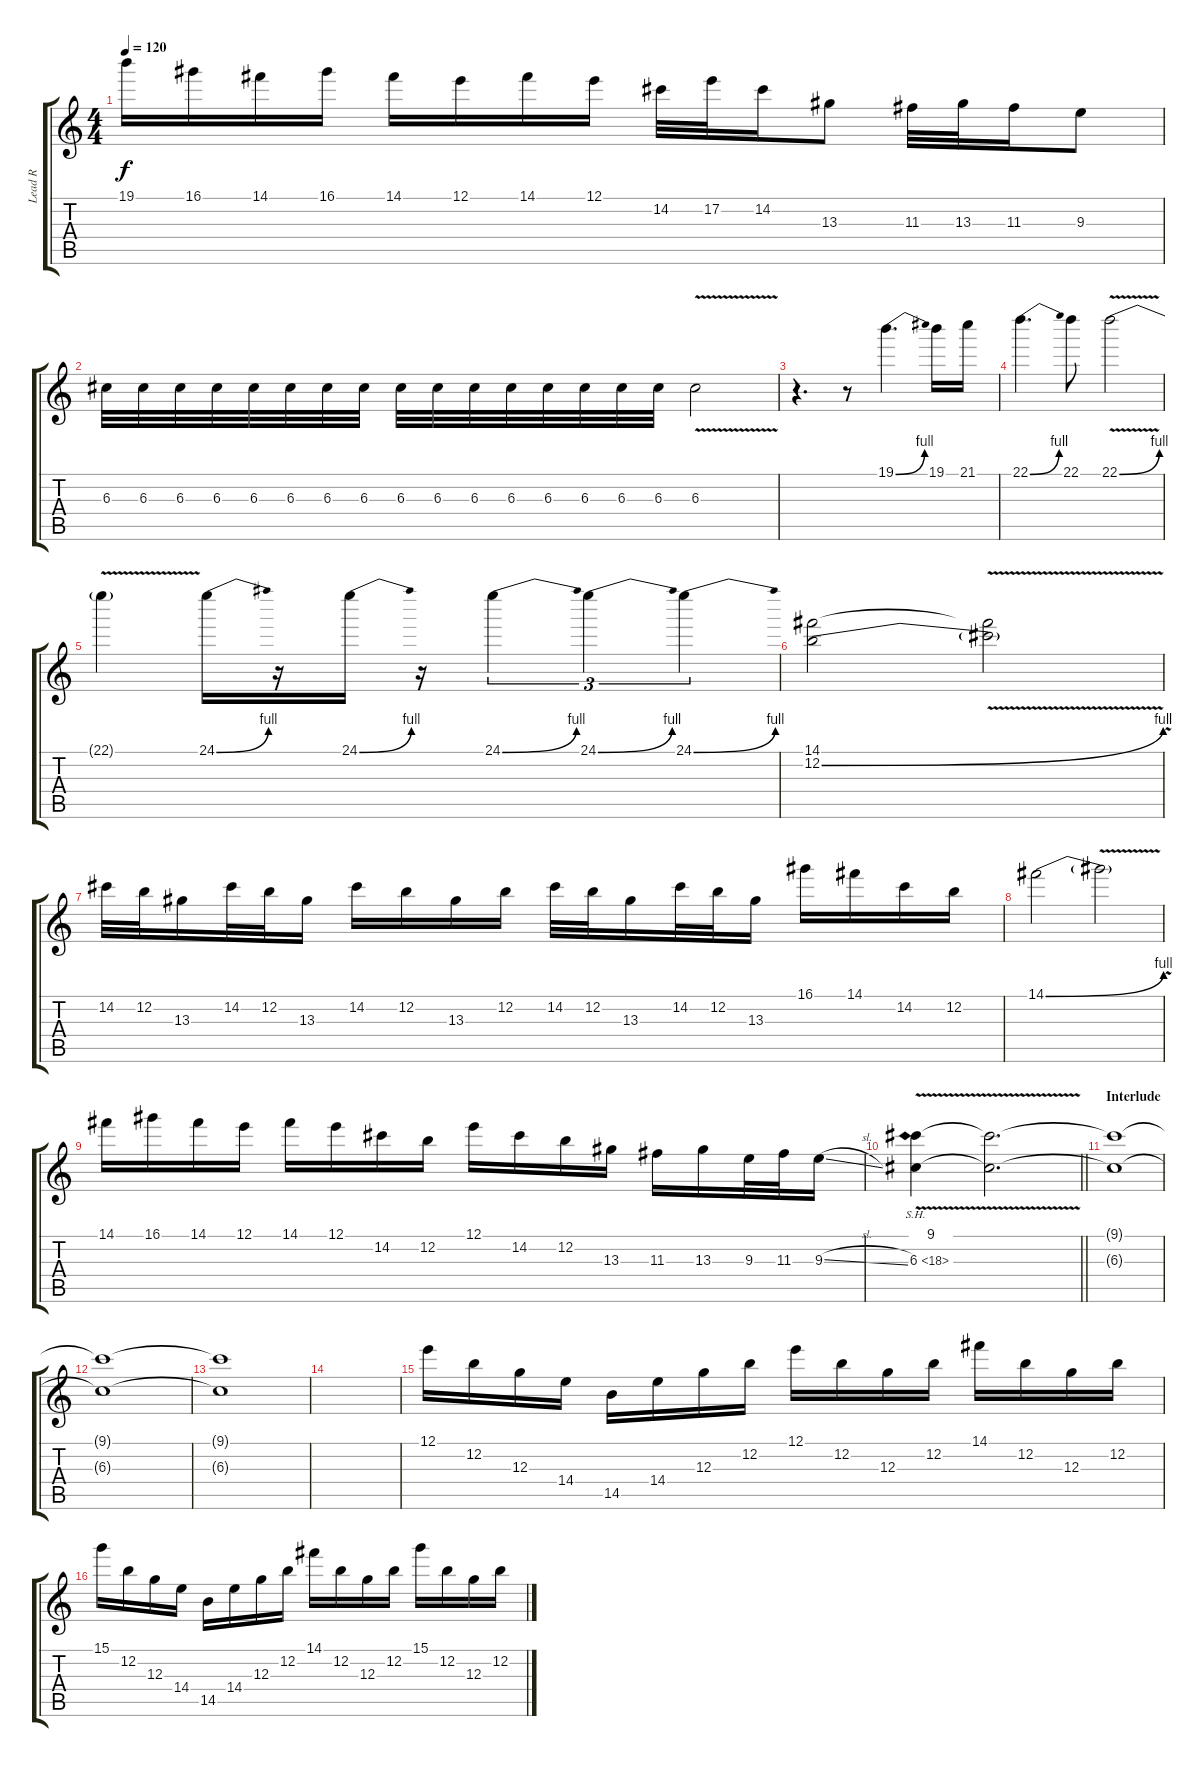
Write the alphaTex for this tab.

\track ("Lead R" "Lead R") {instrument distortionguitar}
\staff {score tabs}
\tuning (E4 B3 G3 D3 A2 E2) {hide}
\ts (4 4)
\tempo 120
\clef g2
\ks c
19.1.16{dy f} 16.1.16 14.1.16 16.1.16 14.1.16 12.1.16 14.1.16 12.1.16 14.2.32 17.2.32 14.2.16 13.3.8 11.3.32 13.3.32 11.3.16 9.3.8 |
6.3.32 6.3.32 6.3.32 6.3.32 6.3.32 6.3.32 6.3.32 6.3.32 6.3.32 6.3.32 6.3.32 6.3.32 6.3.32 6.3.32 6.3.32 6.3.32 6.3{v}.2 |
r.4{d} r.8 19.1{be (bend 0 0 60 4)}.4{d} 19.1.16 21.1.16 |
22.1{be (bend 0 0 60 4)}.4{d} 22.1.8 22.1{be (bend 0 0 60 4) v}.2 |
22.1{t}.4 24.1{be (bend 0 0 60 4)}.16 r.16 24.1{be (bend 0 0 60 4)}.16 r.16 24.1{be (bend 0 0 60 4)}.4{tu (3 2)} 24.1{be (bend 0 0 60 4)}.4{tu (3 2)} 24.1{be (bend 0 0 60 4)}.4{tu (3 2)} |
(14.1 12.2{be (bend 0 0 60 4)}).2 (14.1{v t} 12.2{v t}).2 |
14.2.32 12.2.32 13.3.16 14.2.32 12.2.32 13.3.16 14.2.16 12.2.16 13.3.16 12.2.16 14.2.32 12.2.32 13.3.16 14.2.32 12.2.32 13.3.16 16.1.16 14.1.16 14.2.16 12.2.16 |
14.1{be (bend 0 0 60 4)}.2{volume 16} 14.1{v t}.2 |
14.1.16 16.1.16 14.1.16 12.1.16 14.1.16 12.1.16 14.2.16 12.2.16 12.1.16 14.2.16 12.2.16 13.3.16 11.3.16 13.3.16 9.3.32 11.3.32 9.3{sl}.16 |
\barLineRight lightlight
(9.1 6.3{sh 12 v}).4{volume 14} (9.1{t} 6.3{t}).2{d volume 3} |
\section ("" "Interlude")
(9.1{t} 6.3{t}).1 |
(9.1{t} 6.3{t}).1 |
(9.1{t} 6.3{t}).1 |
|
12.1.16{volume 11} 12.2.16 12.3.16 14.4.16 14.5.16 14.4.16 12.3.16 12.2.16 12.1.16 12.2.16 12.3.16 12.2.16 14.1.16 12.2.16 12.3.16 12.2.16 |
15.1.16 12.2.16 12.3.16 14.4.16 14.5.16 14.4.16 12.3.16 12.2.16 14.1.16 12.2.16 12.3.16 12.2.16 15.1.16 12.2.16 12.3.16 12.2.16
